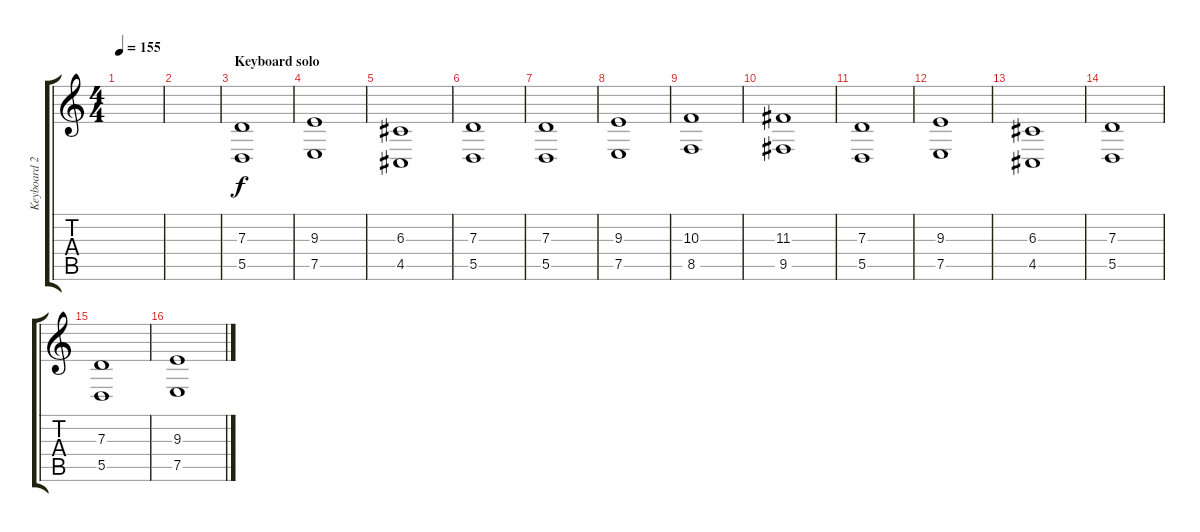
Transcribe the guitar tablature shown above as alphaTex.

\track ("Keyboard 2" "Keyboard 2") {instrument stringensemble1}
\staff {score tabs}
\tuning (E4 B3 G3 D3 A2 E2) {hide}
\ts (4 4)
\tempo 155
\clef g2
\ks c
|
|
\section ("" "Keyboard solo")
(7.3 5.5).1{instrument stringensemble1} |
(9.3 7.5).1 |
(6.3 4.5).1 |
(7.3 5.5).1 |
(7.3 5.5).1 |
(9.3 7.5).1 |
(10.3 8.5).1 |
(11.3 9.5).1 |
(7.3 5.5).1{instrument stringensemble1} |
(9.3 7.5).1 |
(6.3 4.5).1 |
(7.3 5.5).1 |
(7.3 5.5).1 |
(9.3 7.5).1
